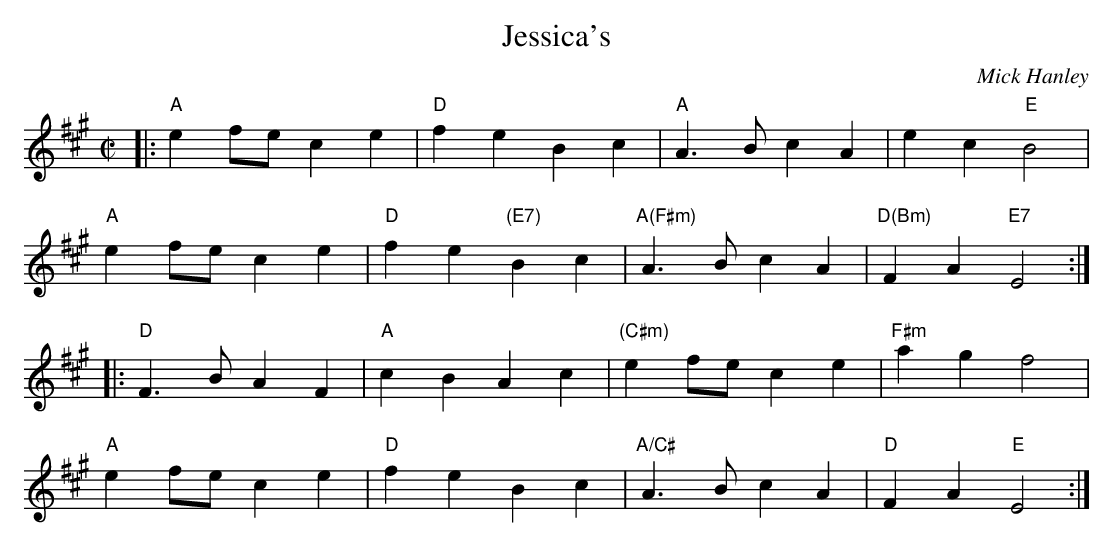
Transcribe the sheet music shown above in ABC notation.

X:1
T: Jessica's
C: Mick Hanley
M: C|
L:1/8
K: A
|:"A"e2fe c2e2| "D"f2e2 B2c2|"A" A3B c2A2| e2c2 "E"B4 |
"A"e2fe c2e2| "D"f2e2 "(E7)"B2c2|"A(F#m)" A3B c2A2| "D(Bm)"F2A2 "E7"E4 :|
|:"D"F3B A2F2| "A"c2B2 A2c2| "(C#m)"e2fe c2e2| "F#m"a2g2 f4|
"A"e2fe c2e2| "D"f2e2 B2c2| "A/C#"A3B c2A2| "D"F2A2 "E"E4 :|

optional second ending or end-ending:last measure  |"D"F2E2"A"A4 |
